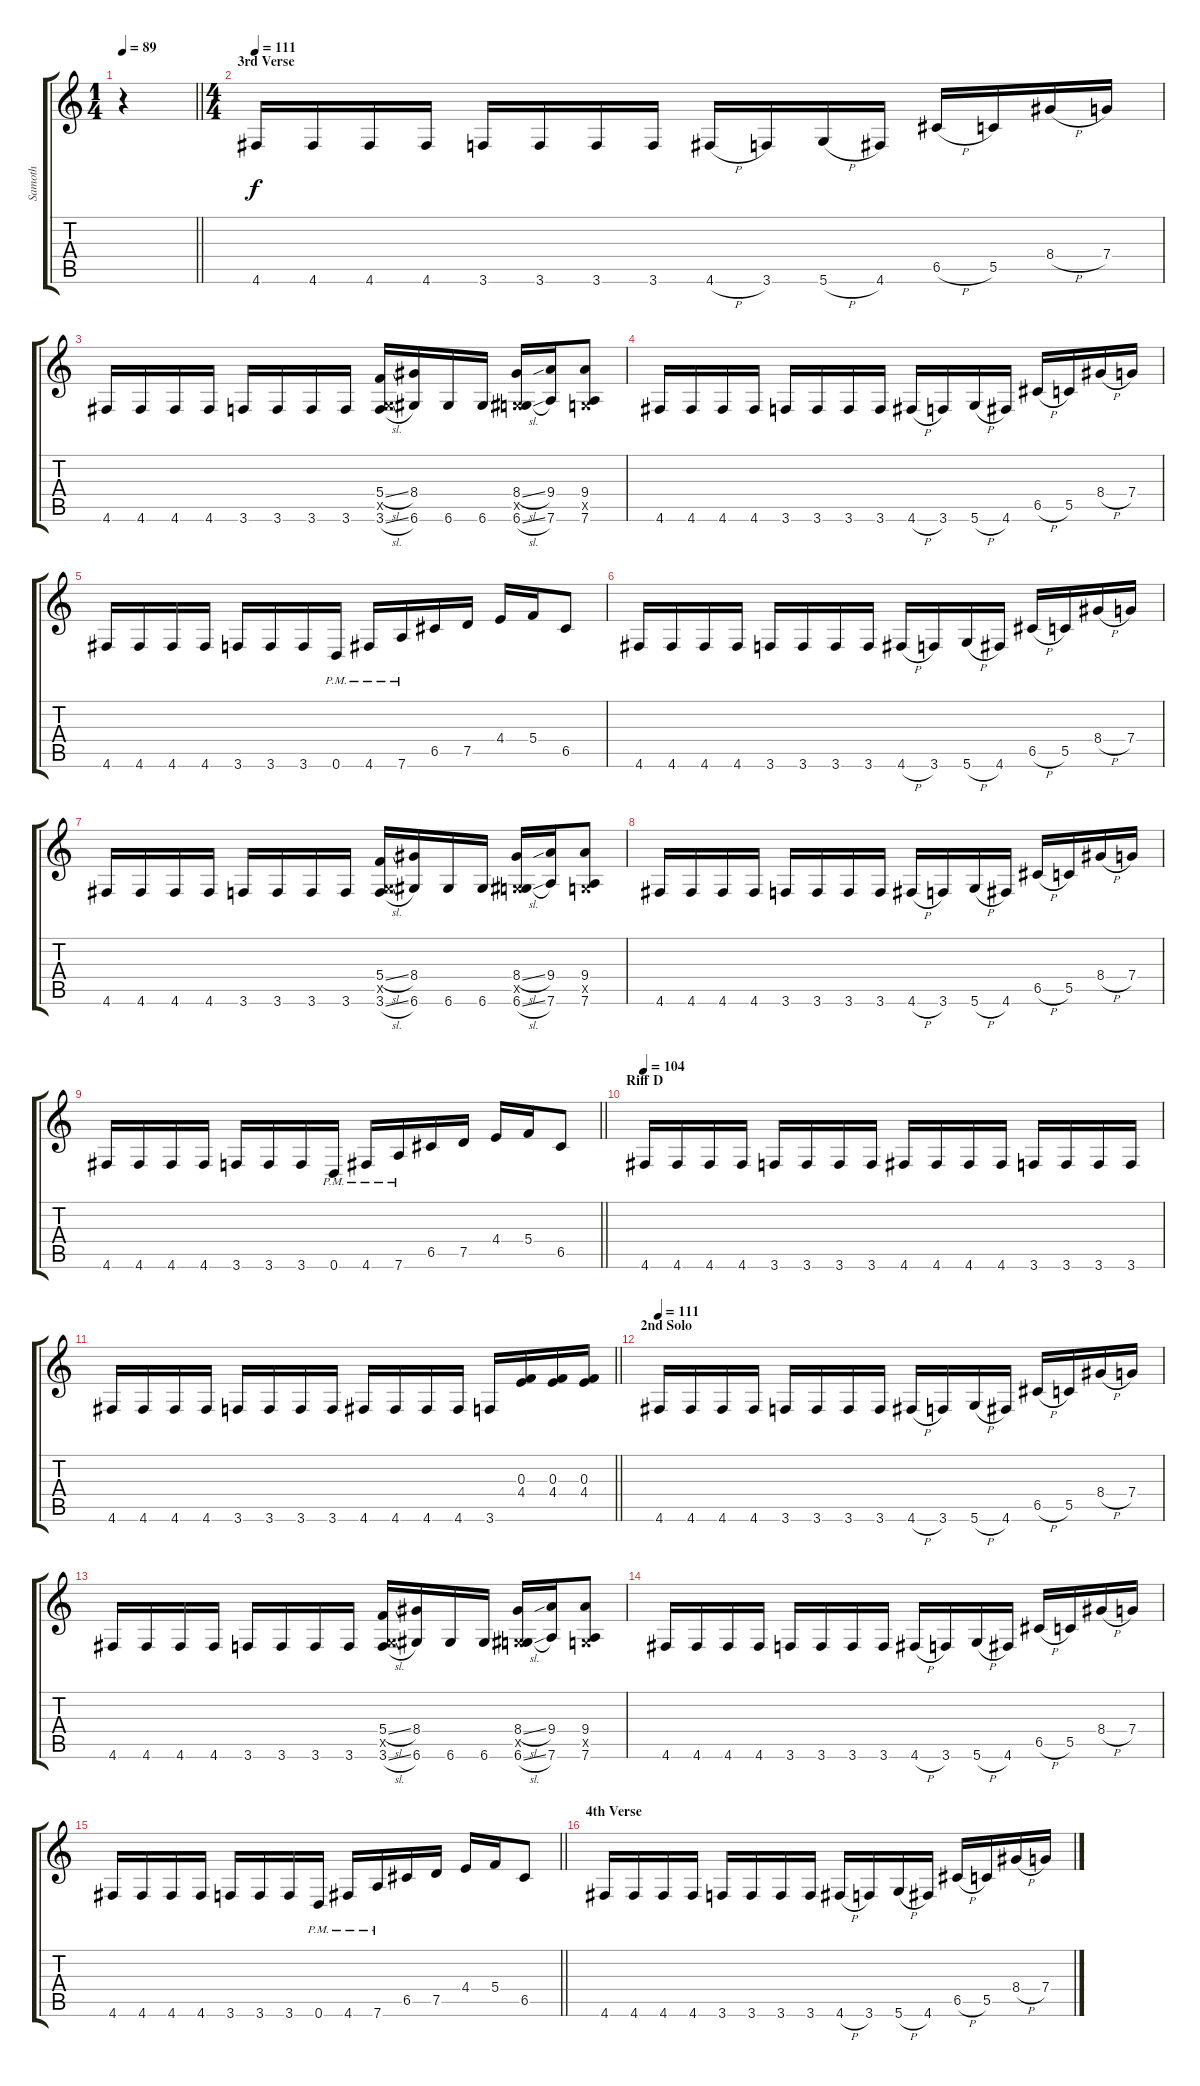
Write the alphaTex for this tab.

\track ("Samoth" "Samoth") {instrument distortionguitar}
\staff {score tabs}
\tuning (D4 A3 F3 C3 G2 D2) {hide}
\ts (1 4)
\tempo 89
\clef g2
\barLineRight lightlight
\ks c
r.4{dy f} |
\ts (4 4)
\section ("" "3rd Verse")
\tempo 111
4.6.16 4.6.16 4.6.16 4.6.16 3.6.16 3.6.16 3.6.16 3.6.16 4.6{h}.16 3.6.16 5.6{h}.16 4.6.16 6.5{h}.16 5.5.16 8.4{h}.16 7.4.16 |
4.6.16 4.6.16 4.6.16 4.6.16 3.6.16 3.6.16 3.6.16 3.6.16 (5.4{sl} 0.5{x} 3.6{sl}).16 (8.4 6.6).16 6.6.16 6.6.16 (8.4{sl} 0.5{x} 6.6{sl}).16 (9.4 7.6).16 (9.4 0.5{x} 7.6).8 |
4.6.16 4.6.16 4.6.16 4.6.16 3.6.16 3.6.16 3.6.16 3.6.16 4.6{h}.16 3.6.16 5.6{h}.16 4.6.16 6.5{h}.16 5.5.16 8.4{h}.16 7.4.16 |
4.6.16 4.6.16 4.6.16 4.6.16 3.6.16 3.6.16 3.6.16 0.6{pm}.16 4.6{pm}.16 7.6{pm}.16 6.5.16 7.5.16 4.4.16 5.4.16 6.5.8 |
4.6.16 4.6.16 4.6.16 4.6.16 3.6.16 3.6.16 3.6.16 3.6.16 4.6{h}.16 3.6.16 5.6{h}.16 4.6.16 6.5{h}.16 5.5.16 8.4{h}.16 7.4.16 |
4.6.16 4.6.16 4.6.16 4.6.16 3.6.16 3.6.16 3.6.16 3.6.16 (5.4{sl} 0.5{x} 3.6{sl}).16 (8.4 6.6).16 6.6.16 6.6.16 (8.4{sl} 0.5{x} 6.6{sl}).16 (9.4 7.6).16 (9.4 0.5{x} 7.6).8 |
4.6.16 4.6.16 4.6.16 4.6.16 3.6.16 3.6.16 3.6.16 3.6.16 4.6{h}.16 3.6.16 5.6{h}.16 4.6.16 6.5{h}.16 5.5.16 8.4{h}.16 7.4.16 |
\barLineRight lightlight
4.6.16 4.6.16 4.6.16 4.6.16 3.6.16 3.6.16 3.6.16 0.6{pm}.16 4.6{pm}.16 7.6{pm}.16 6.5.16 7.5.16 4.4.16 5.4.16 6.5.8 |
\section ("" "Riff D")
\tempo 104
4.6.16 4.6.16 4.6.16 4.6.16 3.6.16 3.6.16 3.6.16 3.6.16 4.6.16 4.6.16 4.6.16 4.6.16 3.6.16 3.6.16 3.6.16 3.6.16 |
\barLineRight lightlight
4.6.16 4.6.16 4.6.16 4.6.16 3.6.16 3.6.16 3.6.16 3.6.16 4.6.16 4.6.16 4.6.16 4.6.16 3.6.16 (0.3 4.4).16 (0.3 4.4).16 (0.3 4.4).16 |
\section ("" "2nd Solo")
\tempo 111
4.6.16 4.6.16 4.6.16 4.6.16 3.6.16 3.6.16 3.6.16 3.6.16 4.6{h}.16 3.6.16 5.6{h}.16 4.6.16 6.5{h}.16 5.5.16 8.4{h}.16 7.4.16 |
4.6.16 4.6.16 4.6.16 4.6.16 3.6.16 3.6.16 3.6.16 3.6.16 (5.4{sl} 0.5{x} 3.6{sl}).16 (8.4 6.6).16 6.6.16 6.6.16 (8.4{sl} 0.5{x} 6.6{sl}).16 (9.4 7.6).16 (9.4 0.5{x} 7.6).8 |
4.6.16 4.6.16 4.6.16 4.6.16 3.6.16 3.6.16 3.6.16 3.6.16 4.6{h}.16 3.6.16 5.6{h}.16 4.6.16 6.5{h}.16 5.5.16 8.4{h}.16 7.4.16 |
\barLineRight lightlight
4.6.16 4.6.16 4.6.16 4.6.16 3.6.16 3.6.16 3.6.16 0.6{pm}.16 4.6{pm}.16 7.6{pm}.16 6.5.16 7.5.16 4.4.16 5.4.16 6.5.8 |
\section ("" "4th Verse")
4.6.16 4.6.16 4.6.16 4.6.16 3.6.16 3.6.16 3.6.16 3.6.16 4.6{h}.16 3.6.16 5.6{h}.16 4.6.16 6.5{h}.16 5.5.16 8.4{h}.16 7.4.16
